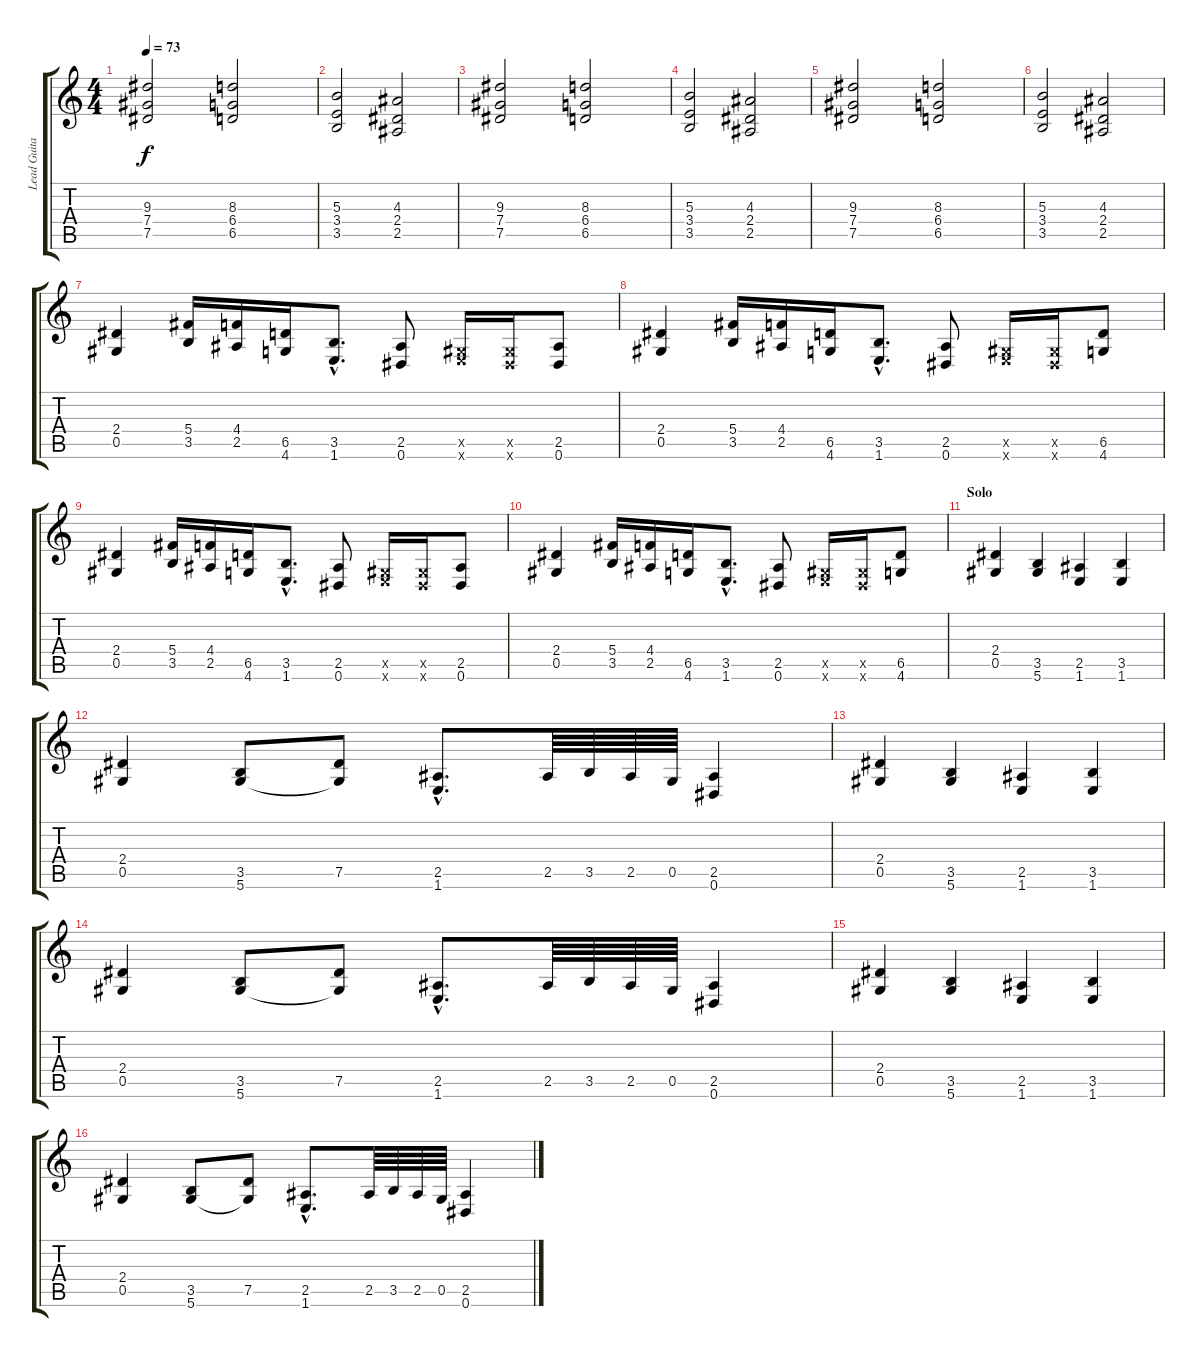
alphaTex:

\track ("Lead Guitar" "Lead Guita") {instrument distortionguitar}
\staff {score tabs}
\tuning (Eb4 Bb3 Gb3 Db3 Ab2 Eb2) {hide}
\ts (4 4)
\tempo 73
\clef g2
\ks c
(9.3 7.4 7.5).2{dy f} (8.3 6.4 6.5).2 |
(5.3 3.4 3.5).2 (4.3 2.4 2.5).2 |
(9.3 7.4 7.5).2 (8.3 6.4 6.5).2 |
(5.3 3.4 3.5).2 (4.3 2.4 2.5).2 |
(9.3 7.4 7.5).2 (8.3 6.4 6.5).2 |
(5.3 3.4 3.5).2 (4.3 2.4 2.5).2 |
(2.4 0.5).4 (5.4 3.5).16 (4.4 2.5).16 (6.5 4.6).16 (3.5{hac} 1.6{hac}).8{d} (2.5 0.6).8 (0.5{x} 1.6{x}).16 (0.5{x} 0.6{x}).16 (2.5 0.6).8 |
(2.4 0.5).4 (5.4 3.5).16 (4.4 2.5).16 (6.5 4.6).16 (3.5{hac} 1.6{hac}).8{d} (2.5 0.6).8 (0.5{x} 1.6{x}).16 (0.5{x} 0.6{x}).16 (6.5 4.6).8 |
(2.4 0.5).4 (5.4 3.5).16 (4.4 2.5).16 (6.5 4.6).16 (3.5{hac} 1.6{hac}).8{d} (2.5 0.6).8 (0.5{x} 1.6{x}).16 (0.5{x} 0.6{x}).16 (2.5 0.6).8 |
(2.4 0.5).4 (5.4 3.5).16 (4.4 2.5).16 (6.5 4.6).16 (3.5{hac} 1.6{hac}).8{d} (2.5 0.6).8 (0.5{x} 1.6{x}).16 (0.5{x} 0.6{x}).16 (6.5 4.6).8 |
\section ("" "Solo")
(2.4 0.5).4 (3.5 5.6).4 (2.5 1.6).4 (3.5 1.6).4 |
(2.4 0.5).4 (3.5 5.6).8 (7.5 5.6{t}).8 (2.5{hac} 1.6{hac}).8{d} 2.5.64 3.5.64 2.5.64 0.5.64 (2.5 0.6).4 |
(2.4 0.5).4 (3.5 5.6).4 (2.5 1.6).4 (3.5 1.6).4 |
(2.4 0.5).4 (3.5 5.6).8 (7.5 5.6{t}).8 (2.5{hac} 1.6{hac}).8{d} 2.5.64 3.5.64 2.5.64 0.5.64 (2.5 0.6).4 |
(2.4 0.5).4 (3.5 5.6).4 (2.5 1.6).4 (3.5 1.6).4 |
(2.4 0.5).4 (3.5 5.6).8 (7.5 5.6{t}).8 (2.5{hac} 1.6{hac}).8{d} 2.5.64 3.5.64 2.5.64 0.5.64 (2.5 0.6).4
